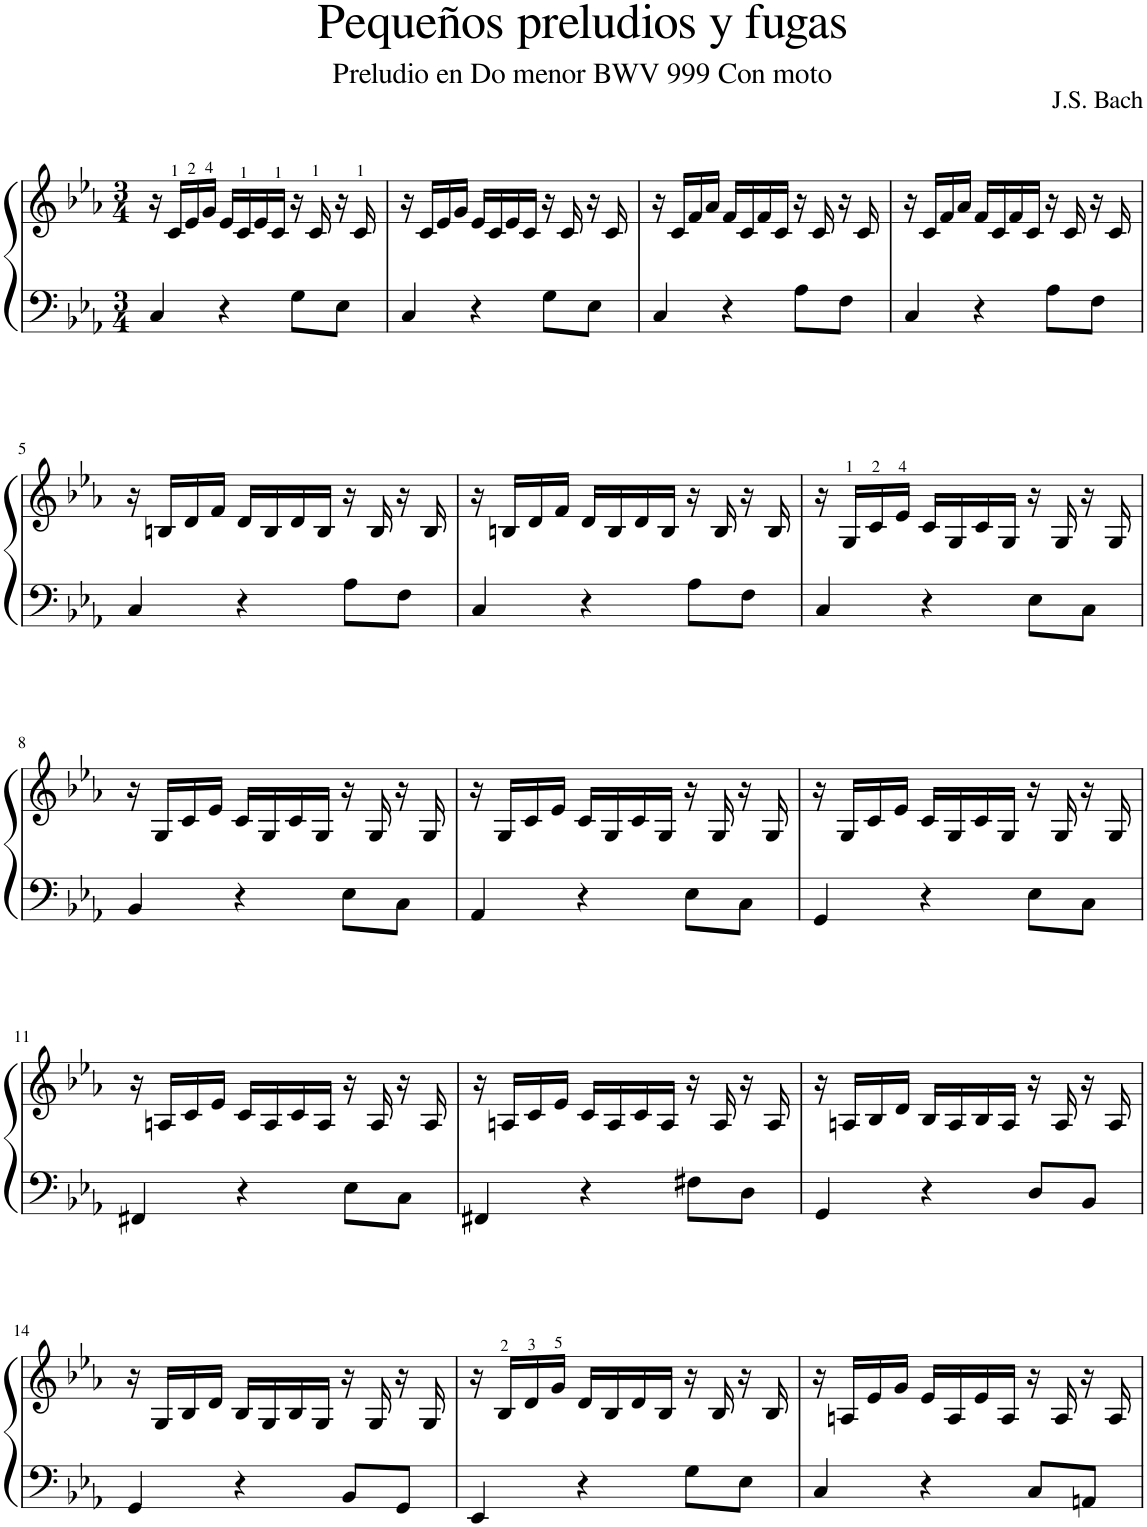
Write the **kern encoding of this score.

**kern	**kern
*part1	*part1
*staff2	*staff1
*I"Piano	*
*I'Pno.	*
*clefF4	*clefG2
*k[b-e-a-]	*k[b-e-a-]
*M3/4	*M3/4
=1	=1
4C/	16r
.	16c/LL
.	16e-/
.	16g/JJ
4r	16e-/LL
.	16c/
.	16e-/
.	16c/JJ
8G\L	16r
.	16c/
8E-\J	16r
.	16c/
=2	=2
4C/	16r
.	16c/LL
.	16e-/
.	16g/JJ
4r	16e-/LL
.	16c/
.	16e-/
.	16c/JJ
8G\L	16r
.	16c/
8E-\J	16r
.	16c/
=3	=3
4C/	16r
.	16c/LL
.	16f/
.	16a-/JJ
4r	16f/LL
.	16c/
.	16f/
.	16c/JJ
8A-\L	16r
.	16c/
8F\J	16r
.	16c/
=4	=4
4C/	16r
.	16c/LL
.	16f/
.	16a-/JJ
4r	16f/LL
.	16c/
.	16f/
.	16c/JJ
8A-\L	16r
.	16c/
8F\J	16r
.	16c/
!!LO:LB:g=z
=5	=5
4C/	16r
.	16Bn/LL
.	16d/
.	16f/JJ
4r	16d/LL
.	16B/
.	16d/
.	16B/JJ
8A-\L	16r
.	16B/
8F\J	16r
.	16B/
=6	=6
4C/	16r
.	16Bn/LL
.	16d/
.	16f/JJ
4r	16d/LL
.	16B/
.	16d/
.	16B/JJ
8A-\L	16r
.	16B/
8F\J	16r
.	16B/
=7	=7
4C/	16r
.	16G/LL
.	16c/
.	16e-/JJ
4r	16c/LL
.	16G/
.	16c/
.	16G/JJ
8E-\L	16r
.	16G/
8C\J	16r
.	16G/
!!LO:LB:g=z
=8	=8
4BB-/	16r
.	16G/LL
.	16c/
.	16e-/JJ
4r	16c/LL
.	16G/
.	16c/
.	16G/JJ
8E-\L	16r
.	16G/
8C\J	16r
.	16G/
=9	=9
4AA-/	16r
.	16G/LL
.	16c/
.	16e-/JJ
4r	16c/LL
.	16G/
.	16c/
.	16G/JJ
8E-\L	16r
.	16G/
8C\J	16r
.	16G/
=10	=10
4GG/	16r
.	16G/LL
.	16c/
.	16e-/JJ
4r	16c/LL
.	16G/
.	16c/
.	16G/JJ
8E-\L	16r
.	16G/
8C\J	16r
.	16G/
!!LO:LB:g=z
=11	=11
4FF#X/	16r
.	16An/LL
.	16c/
.	16e-/JJ
4r	16c/LL
.	16A/
.	16c/
.	16A/JJ
8E-\L	16r
.	16A/
8C\J	16r
.	16A/
=12	=12
4FF#X/	16r
.	16An/LL
.	16c/
.	16e-/JJ
4r	16c/LL
.	16A/
.	16c/
.	16A/JJ
8F#X\L	16r
.	16A/
8D\J	16r
.	16A/
=13	=13
4GG/	16r
.	16An/LL
.	16B-/
.	16d/JJ
4r	16B-/LL
.	16A/
.	16B-/
.	16A/JJ
8D/L	16r
.	16A/
8BB-/J	16r
.	16A/
!!LO:LB:g=z
=14	=14
4GG/	16r
.	16G/LL
.	16B-/
.	16d/JJ
4r	16B-/LL
.	16G/
.	16B-/
.	16G/JJ
8BB-/L	16r
.	16G/
8GG/J	16r
.	16G/
=15	=15
4EE-/	16r
.	16B-/LL
.	16d/
.	16g/JJ
4r	16d/LL
.	16B-/
.	16d/
.	16B-/JJ
8G\L	16r
.	16B-/
8E-\J	16r
.	16B-/
=16	=16
4C/	16r
.	16An/LL
.	16e-/
.	16g/JJ
4r	16e-/LL
.	16A/
.	16e-/
.	16A/JJ
8C/L	16r
.	16A/
8AAn/J	16r
.	16A/
=	=
*-	*-
